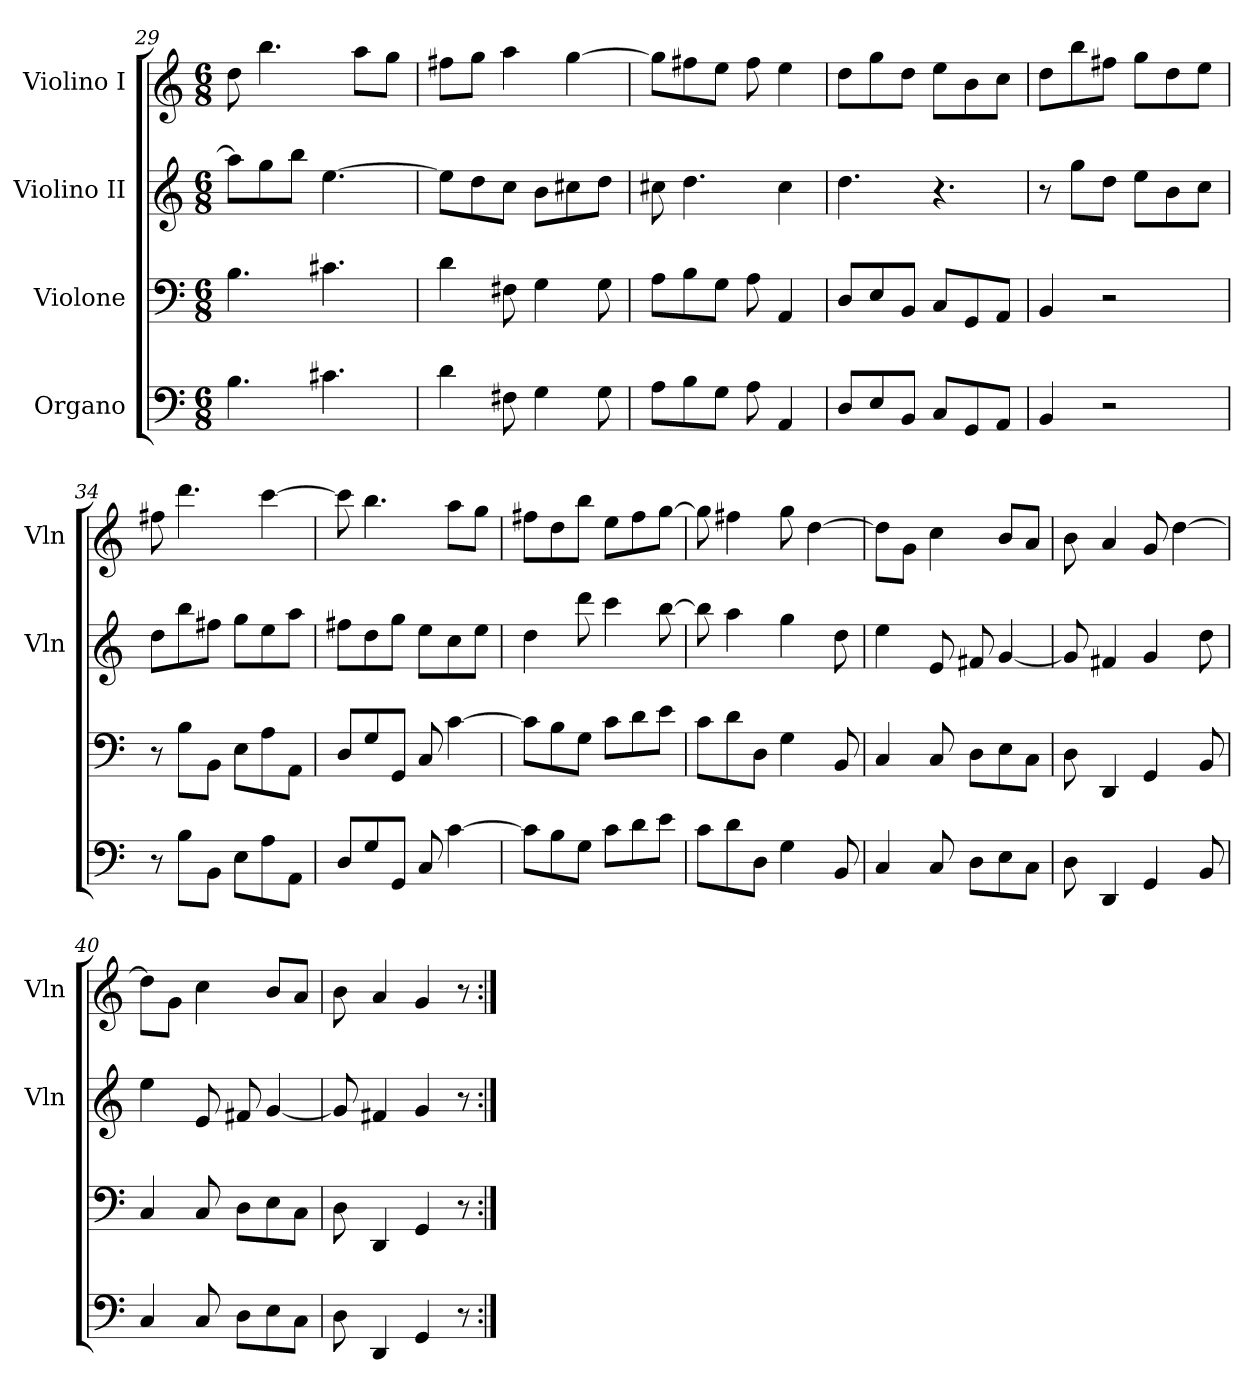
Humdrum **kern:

**kern	**kern	**kern	**kern
*part4	*part3	*part2	*part1
*staff4	*staff3	*staff2	*staff1
*I"Organo	*I"Violone	*I"Violino II	*I"Violino I
*	*	*I'Vln	*I'Vln
*clefF4	*clefF4	*clefG2	*clefG2
*k[]	*k[]	*k[]	*k[]
*M6/8	*M6/8	*M6/8	*M6/8
=29	=29	=29	=29
4.B	4.B	8aaL]	8dd
.	.	8gg	4.bb
.	.	8bbJ	.
4.c#X	4.c#X	[4.ee	.
.	.	.	8aaL
.	.	.	8ggJ
=30	=30	=30	=30
4d	4d	8eeL]	8ff#XL
.	.	8dd	8ggJ
8F#X	8F#X	8ccJ	4aa
4G	4G	8bL	.
.	.	8cc#X	[4gg
8G	8G	8ddJ	.
=31	=31	=31	=31
8AL	8AL	8cc#X	8ggL]
8B	8B	4.dd	8ff#X
8GJ	8GJ	.	8eeJ
8A	8A	.	8ff#
4AA	4AA	4cc#	4ee
=32	=32	=32	=32
8DL	8DL	4.dd	8ddL
8E	8E	.	8gg
8BBJ	8BBJ	.	8ddJ
8CL	8CL	4.r	8eeL
8GG	8GG	.	8b
8AAJ	8AAJ	.	8ccJ
=33	=33	=33	=33
4BB	4BB	8r	8ddL
.	.	8ggL	8bb
2r	2r	8ddJ	8ff#XJ
.	.	8eeL	8ggL
.	.	8b	8dd
.	.	8ccJ	8eeJ
=34	=34	=34	=34
8r	8r	8ddL	8ff#X
8BL	8BL	8bb	4.ddd
8BBJ	8BBJ	8ff#XJ	.
8EL	8EL	8ggL	.
8A	8A	8ee	[4ccc
8AAJ	8AAJ	8aaJ	.
=35	=35	=35	=35
8DL	8DL	8ff#XL	8ccc]
8G	8G	8dd	4.bb
8GGJ	8GGJ	8ggJ	.
8C	8C	8eeL	.
[4c	[4c	8cc	8aaL
.	.	8eeJ	8ggJ
=36	=36	=36	=36
8cL]	8cL]	4dd	8ff#XL
8B	8B	.	8dd
8GJ	8GJ	8ddd	8bbJ
8cL	8cL	4ccc	8eeL
8d	8d	.	8ff#
8eJ	8eJ	[8bb	[8ggJ
=37	=37	=37	=37
8cL	8cL	8bb]	8gg]
8d	8d	4aa	4ff#X
8DJ	8DJ	.	.
4G	4G	4gg	8gg
.	.	.	[4dd
8BB	8BB	8dd	.
=38	=38	=38	=38
4C	4C	4ee	8ddL]
.	.	.	8gJ
8C	8C	8e	4cc
8DL	8DL	8f#X	.
8E	8E	[4g	8bL
8CJ	8CJ	.	8aJ
=39	=39	=39	=39
8D	8D	8g]	8b
4DD	4DD	4f#X	4a
4GG	4GG	4g	8g
.	.	.	[4dd
8BB	8BB	8dd	.
=40	=40	=40	=40
4C	4C	4ee	8ddL]
.	.	.	8gJ
8C	8C	8e	4cc
8DL	8DL	8f#X	.
8E	8E	[4g	8bL
8CJ	8CJ	.	8aJ
=41	=41	=41	=41
8D	8D	8g]	8b
4DD	4DD	4f#X	4a
4GG	4GG	4g	4g
8r	8r	8r	8r
=:|!	=:|!	=:|!	=:|!
*-	*-	*-	*-
